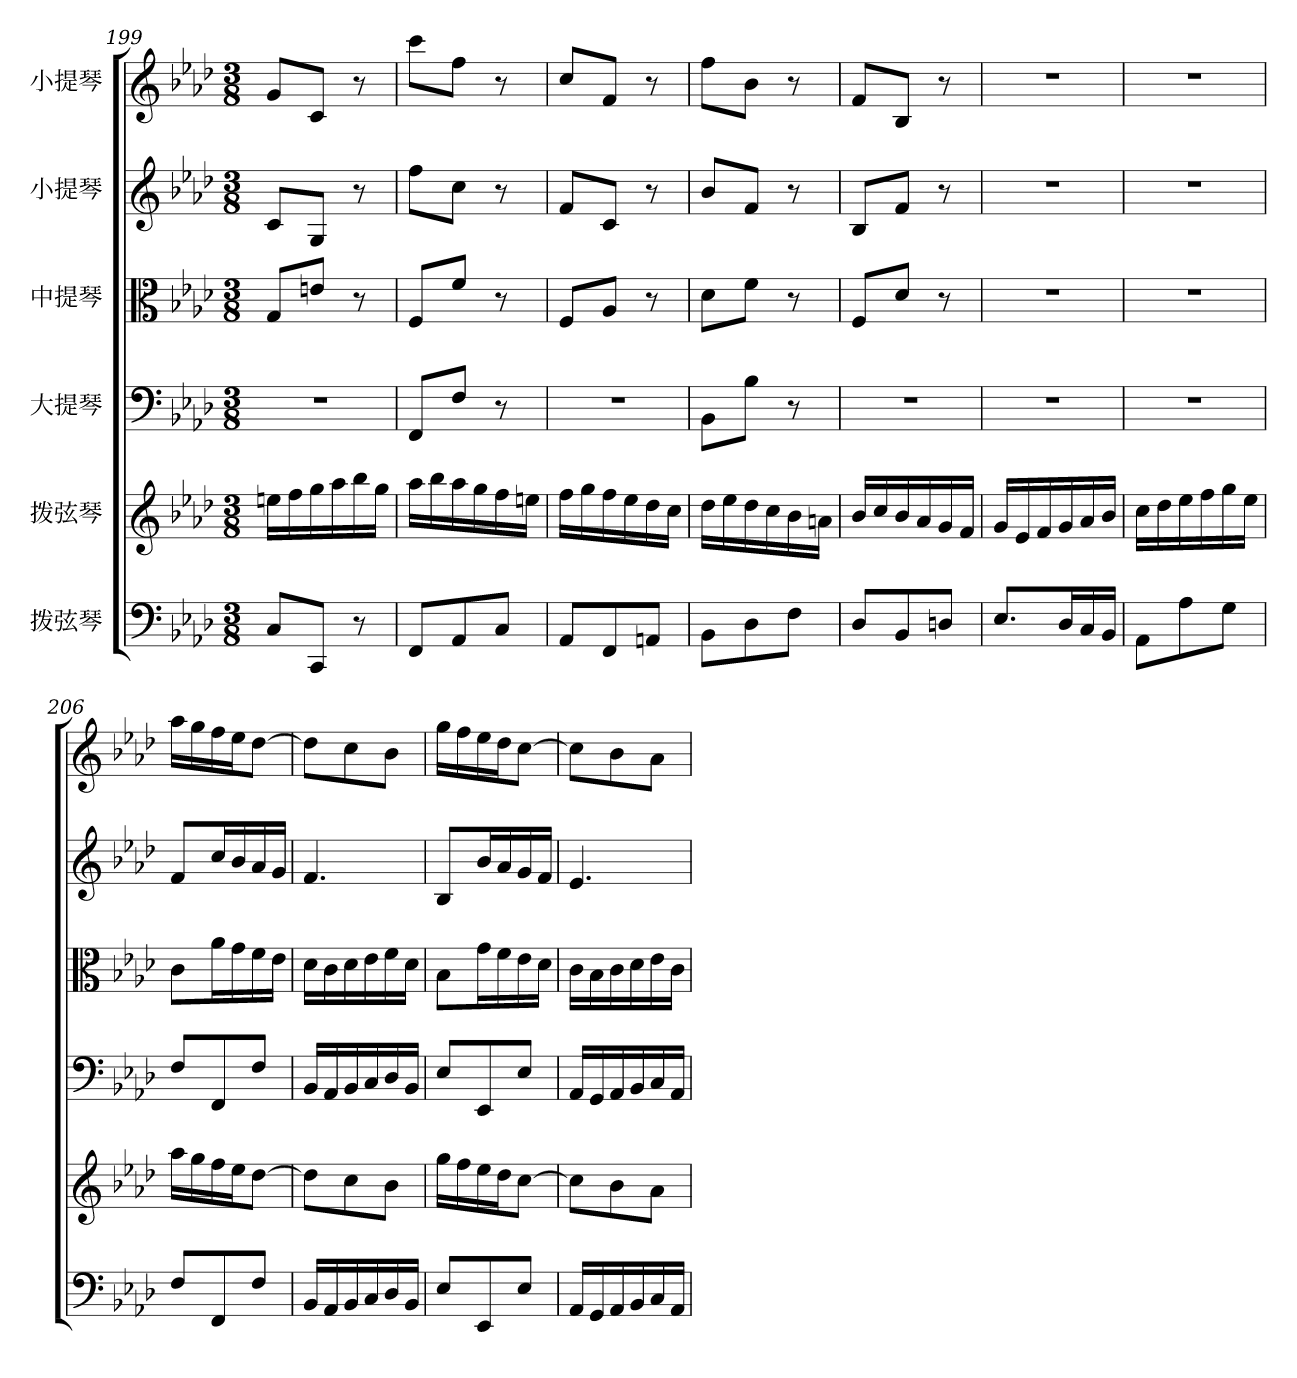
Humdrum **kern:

**kern	**kern	**kern	**kern	**kern	**kern
*part6	*part5	*part4	*part3	*part2	*part1
*staff6	*staff5	*staff4	*staff3	*staff2	*staff1
*I"拨弦琴	*I"拨弦琴	*I"大提琴	*I"中提琴	*I"小提琴	*I"小提琴
*clefF4	*clefG2	*clefF4	*clefC3	*clefG2	*clefG2
*k[b-e-a-d-]	*k[b-e-a-d-]	*k[b-e-a-d-]	*k[b-e-a-d-]	*k[b-e-a-d-]	*k[b-e-a-d-]
*M3/8	*M3/8	*M3/8	*M3/8	*M3/8	*M3/8
=199	=199	=199	=199	=199	=199
8C/L	16een\LL	4.r	8G/L	8c/L	8g/L
.	16ff\	.	.	.	.
8CC/J	16gg\	.	8en/J	8G/J	8c/J
.	16aa-\	.	.	.	.
8r	16bb-\	.	8r	8r	8r
.	16gg\JJ	.	.	.	.
=200	=200	=200	=200	=200	=200
8FF/L	16aa-\LL	8FF/L	8F/L	8ff\L	8ccc\L
.	16bb-\	.	.	.	.
8AA-/	16aa-\	8F/J	8f/J	8cc\J	8ff\J
.	16gg\	.	.	.	.
8C/J	16ff\	8r	8r	8r	8r
.	16een\JJ	.	.	.	.
=201	=201	=201	=201	=201	=201
8AA-/L	16ff\LL	4.r	8F/L	8f/L	8cc/L
.	16gg\	.	.	.	.
8FF/	16ff\	.	8A-/J	8c/J	8f/J
.	16ee-\	.	.	.	.
8AAn/J	16dd-\	.	8r	8r	8r
.	16cc\JJ	.	.	.	.
=202	=202	=202	=202	=202	=202
8BB-\L	16dd-\LL	8BB-\L	8d-\L	8b-/L	8ff\L
.	16ee-\	.	.	.	.
8D-\	16dd-\	8B-\J	8f\J	8f/J	8b-\J
.	16cc\	.	.	.	.
8F\J	16b-\	8r	8r	8r	8r
.	16an\JJ	.	.	.	.
!!LO:PB:g=z
=203	=203	=203	=203	=203	=203
8D-/L	16b-/LL	4.r	8F/L	8B-/L	8f/L
.	16cc/	.	.	.	.
8BB-/	16b-/	.	8d-/J	8f/J	8B-/J
.	16a-/	.	.	.	.
8Dn/J	16g/	.	8r	8r	8r
.	16f/JJ	.	.	.	.
=204	=204	=204	=204	=204	=204
8.E-/L	16g/LL	4.r	4.r	4.r	4.r
.	16e-/	.	.	.	.
.	16f/	.	.	.	.
16D-/L	16g/	.	.	.	.
16C/	16a-/	.	.	.	.
16BB-/JJ	16b-/JJ	.	.	.	.
=205	=205	=205	=205	=205	=205
8AA-\L	16cc\LL	4.r	4.r	4.r	4.r
.	16dd-\	.	.	.	.
8A-\	16ee-\	.	.	.	.
.	16ff\	.	.	.	.
8G\J	16gg\	.	.	.	.
.	16ee-\JJ	.	.	.	.
=206	=206	=206	=206	=206	=206
8F/L	16aa-\LL	8F/L	8c\L	8f/L	16aa-\LL
.	16gg\	.	.	.	16gg\
8FF/	16ff\	8FF/	16a-\L	16cc/L	16ff\
.	16ee-\J	.	16g\	16b-/	16ee-\J
8F/J	[8dd-\J	8F/J	16f\	16a-/	[8dd-\J
.	.	.	16e-\JJ	16g/JJ	.
=207	=207	=207	=207	=207	=207
16BB-/LL	8dd-\L]	16BB-/LL	16d-\LL	4.f/	8dd-\L]
16AA-/	.	16AA-/	16c\	.	.
16BB-/	8cc\	16BB-/	16d-\	.	8cc\
16C/	.	16C/	16e-\	.	.
16D-/	8b-\J	16D-/	16f\	.	8b-\J
16BB-/JJ	.	16BB-/JJ	16d-\JJ	.	.
=208	=208	=208	=208	=208	=208
8E-/L	16gg\LL	8E-/L	8B-\L	8B-/L	16gg\LL
.	16ff\	.	.	.	16ff\
8EE-/	16ee-\	8EE-/	16g\L	16b-/L	16ee-\
.	16dd-\J	.	16f\	16a-/	16dd-\J
8E-/J	[8cc\J	8E-/J	16e-\	16g/	[8cc\J
.	.	.	16d-\JJ	16f/JJ	.
!!LO:LB:g=z
=209	=209	=209	=209	=209	=209
16AA-/LL	8cc\L]	16AA-/LL	16c\LL	4.e-/	8cc\L]
16GG/	.	16GG/	16B-\	.	.
16AA-/	8b-\	16AA-/	16c\	.	8b-\
16BB-/	.	16BB-/	16d-\	.	.
16C/	8a-\J	16C/	16e-\	.	8a-\J
16AA-/JJ	.	16AA-/JJ	16c\JJ	.	.
=	=	=	=	=	=
*-	*-	*-	*-	*-	*-
